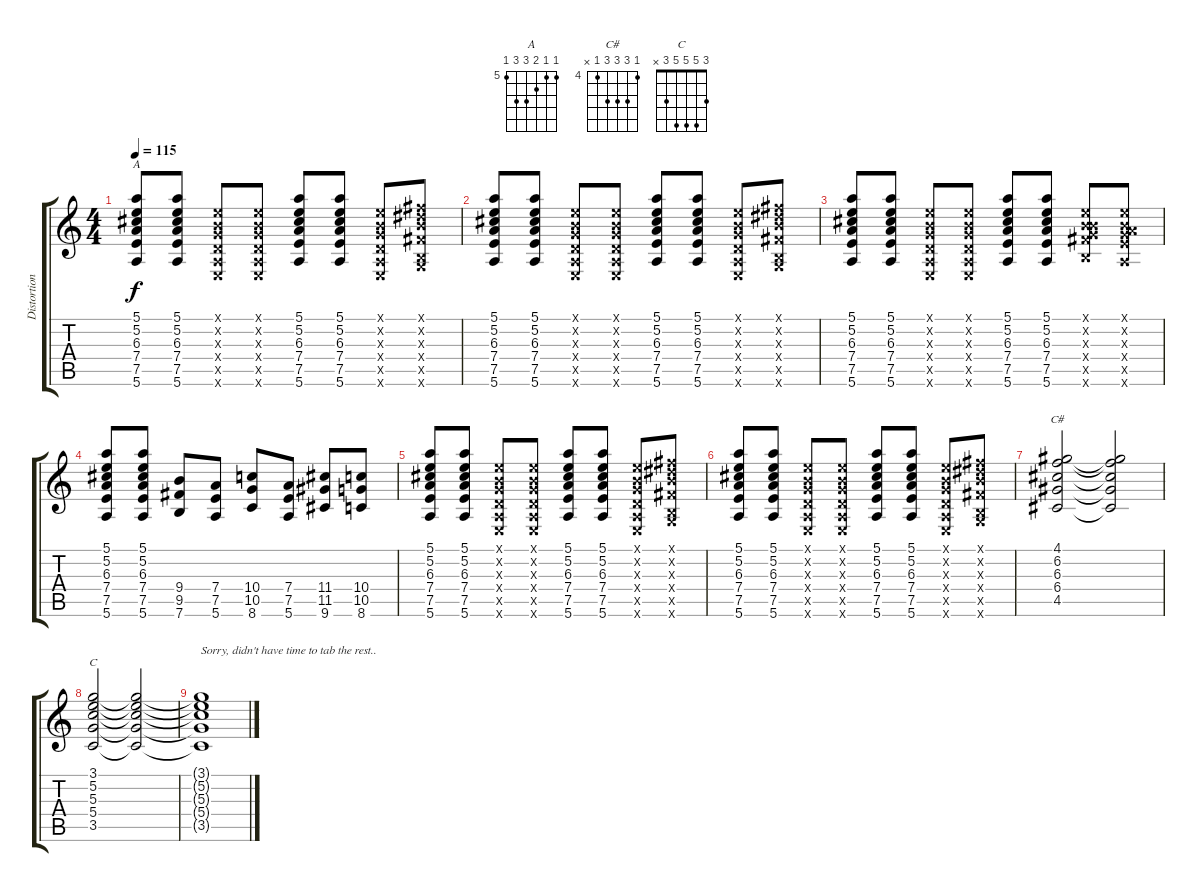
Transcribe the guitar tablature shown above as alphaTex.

\track ("Distortion Guitar" "Distortion") {instrument distortionguitar}
\staff {score tabs}
\tuning (E4 B3 G3 D3 A2 E2) {hide}
\chord ("A" 5 5 6 7 7 5) {firstfret 5}
\chord ("C#" 4 6 6 6 4 x) {firstfret 4}
\chord ("C" 3 5 5 5 3 x)
\ts (4 4)
\tempo 115
\clef g2
\ks c
(5.1 5.2 6.3 7.4 7.5 5.6).8{ch "A" dy f} (5.1 5.2 6.3 7.4 7.5 5.6).8 (0.1{x} 0.2{x} 0.3{x} 0.4{x} 0.5{x} 0.6{x}).8 (0.1{x} 0.2{x} 0.3{x} 0.4{x} 0.5{x} 0.6{x}).8 (5.1 5.2 6.3 7.4 7.5 5.6).8 (5.1 5.2 6.3 7.4 7.5 5.6).8 (0.1{x} 0.2{x} 0.3{x} 0.4{x} 0.5{x} 0.6{x}).8 (2.1{x} 4.2{x} 4.3{x} 4.4{x} 2.5{x} 3.6{x}).8 |
(5.1 5.2 6.3 7.4 7.5 5.6).8 (5.1 5.2 6.3 7.4 7.5 5.6).8 (0.1{x} 0.2{x} 0.3{x} 0.4{x} 0.5{x} 0.6{x}).8 (0.1{x} 0.2{x} 0.3{x} 0.4{x} 0.5{x} 0.6{x}).8 (5.1 5.2 6.3 7.4 7.5 5.6).8 (5.1 5.2 6.3 7.4 7.5 5.6).8 (0.1{x} 0.2{x} 0.3{x} 0.4{x} 0.5{x} 0.6{x}).8 (2.1{x} 4.2{x} 4.3{x} 4.4{x} 2.5{x} 3.6{x}).8 |
(5.1 5.2 6.3 7.4 7.5 5.6).8 (5.1 5.2 6.3 7.4 7.5 5.6).8 (0.1{x} 0.2{x} 0.3{x} 0.4{x} 0.5{x} 0.6{x}).8 (0.1{x} 0.2{x} 0.3{x} 0.4{x} 0.5{x} 0.6{x}).8 (5.1 5.2 6.3 7.4 7.5 5.6).8 (5.1 5.2 6.3 7.4 7.5 5.6).8 (0.1{x} 0.2{x} 0.3{x} 9.4{x} 9.5{x} 7.6{x}).8 (0.1{x} 0.2{x} 0.3{x} 7.4{x} 7.5{x} 5.6{x}).8 |
(5.1 5.2 6.3 7.4 7.5 5.6).8 (5.1 5.2 6.3 7.4 7.5 5.6).8 (9.4 9.5 7.6).8 (7.4 7.5 5.6).8 (10.4 10.5 8.6).8 (7.4 7.5 5.6).8 (11.4 11.5 9.6).8 (10.4 10.5 8.6).8 |
(5.1 5.2 6.3 7.4 7.5 5.6).8 (5.1 5.2 6.3 7.4 7.5 5.6).8 (0.1{x} 0.2{x} 0.3{x} 0.4{x} 0.5{x} 0.6{x}).8 (0.1{x} 0.2{x} 0.3{x} 0.4{x} 0.5{x} 0.6{x}).8 (5.1 5.2 6.3 7.4 7.5 5.6).8 (5.1 5.2 6.3 7.4 7.5 5.6).8 (0.1{x} 0.2{x} 0.3{x} 0.4{x} 0.5{x} 0.6{x}).8 (2.1{x} 4.2{x} 4.3{x} 4.4{x} 2.5{x} 3.6{x}).8 |
(5.1 5.2 6.3 7.4 7.5 5.6).8 (5.1 5.2 6.3 7.4 7.5 5.6).8 (0.1{x} 0.2{x} 0.3{x} 0.4{x} 0.5{x} 0.6{x}).8 (0.1{x} 0.2{x} 0.3{x} 0.4{x} 0.5{x} 0.6{x}).8 (5.1 5.2 6.3 7.4 7.5 5.6).8 (5.1 5.2 6.3 7.4 7.5 5.6).8 (0.1{x} 0.2{x} 0.3{x} 0.4{x} 0.5{x} 0.6{x}).8 (2.1{x} 4.2{x} 4.3{x} 4.4{x} 2.5{x} 3.6{x}).8 |
(4.1 6.2 6.3 6.4 4.5).2{ch "C#"} (4.1{t} 6.2{t} 6.3{t} 6.4{t} 4.5{t}).2 |
(3.1 5.2 5.3 5.4 3.5).2{ch "C"} (3.1{t} 5.2{t} 5.3{t} 5.4{t} 3.5{t}).2{volume 0} |
(3.1{t} 5.2{t} 5.3{t} 5.4{t} 3.5{t}).1{txt "Sorry, didn't have time to tab the rest.."}
